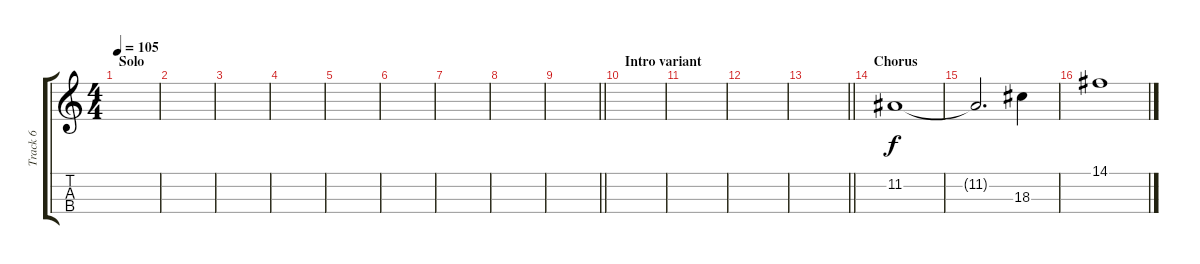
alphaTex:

\track ("Track 6" "Track 6") {instrument lead6voice}
\staff {score tabs}
\tuning (E4 B3 G3 D3) {hide}
\ts (4 4)
\section ("" "Solo")
\tempo 105
\clef g2
\ks c
|
|
|
|
|
|
|
|
\barLineRight lightlight
|
\section ("" "Intro variant")
|
|
|
\barLineRight lightlight
|
\section ("" "Chorus")
11.2.1 |
11.2{t}.2{d} 18.3.4 |
14.1.1
